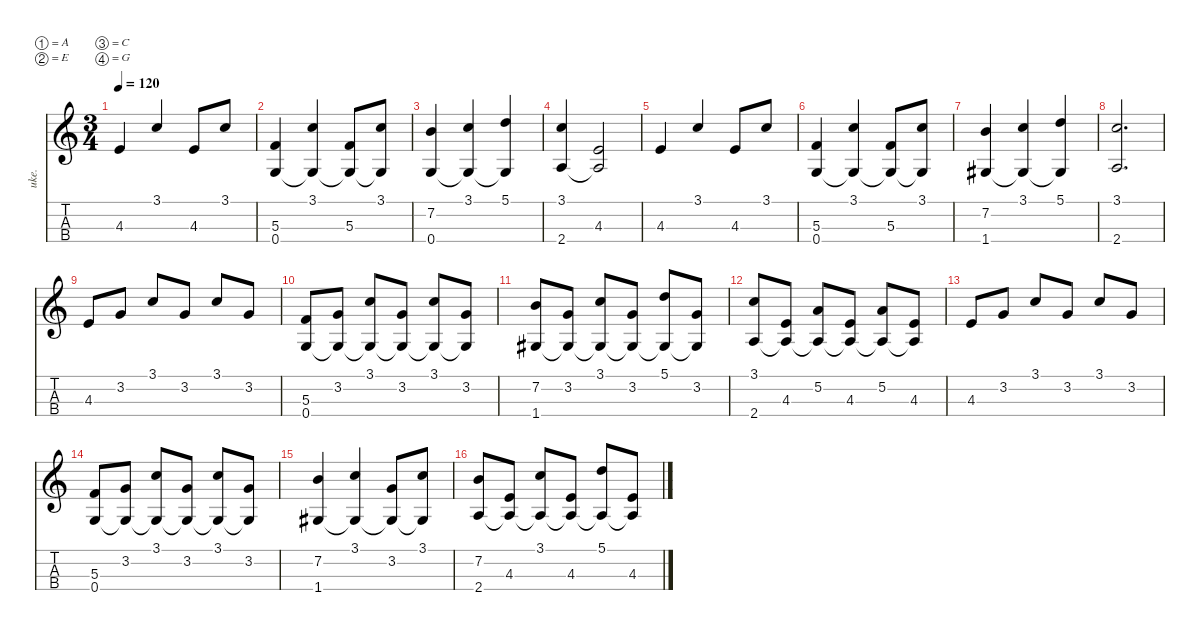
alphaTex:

\defaultSystemsLayout 4
\hideDynamics
\bracketExtendMode nobrackets
\otherSystemsTrackNameOrientation horizontal
\track ("Ukulele" "uke.") {instrument acousticguitarnylon}
\staff {score tabs}
\tuning (A4 E4 C4 G3)
\displaytranspose 0
\ts (3 4)
\tempo 120
\clef g2
\ks c
4.3.4{dy mf beam Up} 3.1.4{beam Up} 4.3.8{beam Up} 3.1.8{beam Up} |
(5.3 0.4).4{beam Up} (3.1 0.4{t}).4{beam Up} (0.4{t} 5.3).8{beam Up} (0.4{t} 3.1).8{beam Up} |
(0.4 7.2).4{beam Up} (3.1 0.4{t}).4{beam Up} (0.4{t} 5.1).4{beam Up} |
(2.4 3.1).4{beam Up} (4.3 2.4{t}).2{beam Up} |
4.3.4{beam Up} 3.1.4{beam Up} 4.3.8{beam Up} 3.1.8{beam Up} |
(5.3 0.4).4{beam Up} (0.4{t} 3.1).4{beam Up} (0.4{t} 5.3).8{beam Up} (0.4{t} 3.1).8{beam Up} |
(7.2 1.4{acc #}).4{beam Up} (1.4{t acc #} 3.1).4{beam Up} (1.4{t acc #} 5.1).4{beam Up} |
(3.1 2.4).2{d beam Up} |
4.3.8{beam Up} 3.2.8{beam Up} 3.1.8{beam Up} 3.2.8{beam Up} 3.1.8{beam Up} 3.2.8{beam Up} |
(0.4 5.3).8{beam Up} (3.2 0.4{t}).8{beam Up} (3.1 0.4{t}).8{beam Up} (3.2 0.4{t}).8{beam Up} (3.1 0.4{t}).8{beam Up} (3.2 0.4{t}).8{beam Up} |
(1.4{acc #} 7.2).8{beam Up} (3.2 1.4{t acc #}).8{beam Up} (3.1 1.4{t acc #}).8{beam Up} (3.2 1.4{t acc #}).8{beam Up} (5.1 1.4{t acc #}).8{beam Up} (3.2 1.4{t acc #}).8{beam Up} |
(2.4 3.1).8{beam Up} (4.3 2.4{t}).8{beam Up} (5.2 2.4{t}).8{beam Up} (4.3 2.4{t}).8{beam Up} (5.2 2.4{t}).8{beam Up} (4.3 2.4{t}).8{beam Up} |
4.3.8{beam Up} 3.2.8{beam Up} 3.1.8{beam Up} 3.2.8{beam Up} 3.1.8{beam Up} 3.2.8{beam Up} |
(5.3 0.4).8{beam Up} (3.2 0.4{t}).8{beam Up} (3.1 0.4{t}).8{beam Up} (3.2 0.4{t}).8{beam Up} (3.1 0.4{t}).8{beam Up} (3.2 0.4{t}).8{beam Up} |
(1.4{acc #} 7.2).4{beam Up} (3.1 1.4{t acc #}).4{beam Up} (3.2 1.4{t acc #}).8{beam Up} (3.1 1.4{t acc #}).8{beam Up} |
(7.2 2.4).8{beam Up} (4.3 2.4{t}).8{beam Up} (3.1 2.4{t}).8{beam Up} (4.3 2.4{t}).8{beam Up} (5.1 2.4{t}).8{beam Up} (4.3 2.4{t}).8{beam Up}
